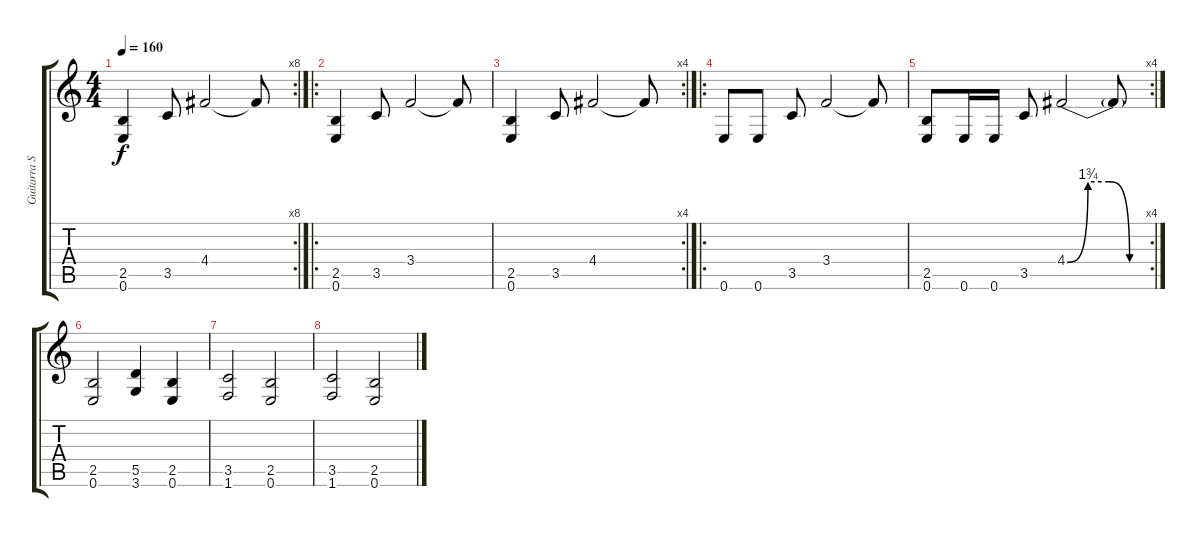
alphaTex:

\track ("Guitarra Solo" "Guitarra S") {instrument distortionguitar}
\staff {score tabs}
\tuning (E4 B3 G3 D3 A2 E2) {hide}
\rc 8
\ts (4 4)
\tempo 160
\clef g2
\ks c
(2.5 0.6).4{dy f} 3.5.8 4.4.2 4.4{t}.8 |
\ro
(2.5 0.6).4 3.5.8 3.4.2 3.4{t}.8 |
\rc 4
(2.5 0.6).4 3.5.8 4.4.2 4.4{t}.8 |
\ro
0.6.8 0.6.8 3.5.8 3.4.2 3.4{t}.8 |
\rc 4
(2.5 0.6).8 0.6.16 0.6.16 3.5.8 4.4{be (custom 0 0 15 7 30 7 45 0 60 0)}.2 4.4{t}.8 |
(2.5 0.6).2 (5.5 3.6).4 (2.5 0.6).4 |
(3.5 1.6).2 (2.5 0.6).2 |
(3.5 1.6).2 (2.5 0.6).2
